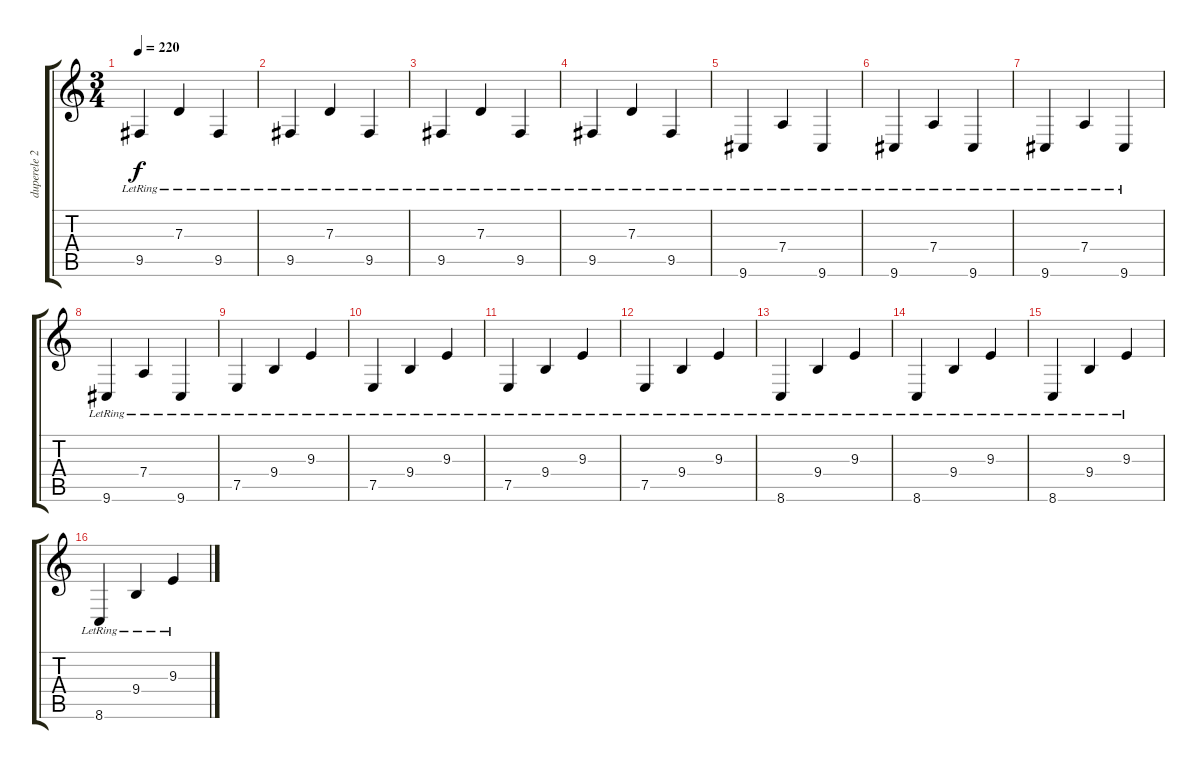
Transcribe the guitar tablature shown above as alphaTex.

\track ("duperele 2:)" "duperele 2") {instrument synthstrings1}
\staff {score tabs}
\tuning (E4 B3 G3 D3 A2 E2) {hide}
\ts (3 4)
\tempo 220
\clef g2
\ks c
9.5{lr}.4{dy f} 7.3{lr}.4 9.5{lr}.4 |
9.5{lr}.4 7.3{lr}.4 9.5{lr}.4 |
9.5{lr}.4 7.3{lr}.4 9.5{lr}.4 |
9.5{lr}.4 7.3{lr}.4 9.5{lr}.4 |
9.6{lr}.4 7.4{lr}.4 9.6{lr}.4 |
9.6{lr}.4 7.4{lr}.4 9.6{lr}.4 |
9.6{lr}.4 7.4{lr}.4 9.6{lr}.4 |
9.6{lr}.4 7.4{lr}.4 9.6{lr}.4 |
7.5{lr}.4 9.4{lr}.4 9.3{lr}.4 |
7.5{lr}.4 9.4{lr}.4 9.3{lr}.4 |
7.5{lr}.4 9.4{lr}.4 9.3{lr}.4 |
7.5{lr}.4 9.4{lr}.4 9.3{lr}.4 |
8.6{lr}.4 9.4{lr}.4 9.3{lr}.4 |
8.6{lr}.4 9.4{lr}.4 9.3{lr}.4 |
8.6{lr}.4 9.4{lr}.4 9.3{lr}.4 |
8.6{lr}.4 9.4{lr}.4 9.3{lr}.4
